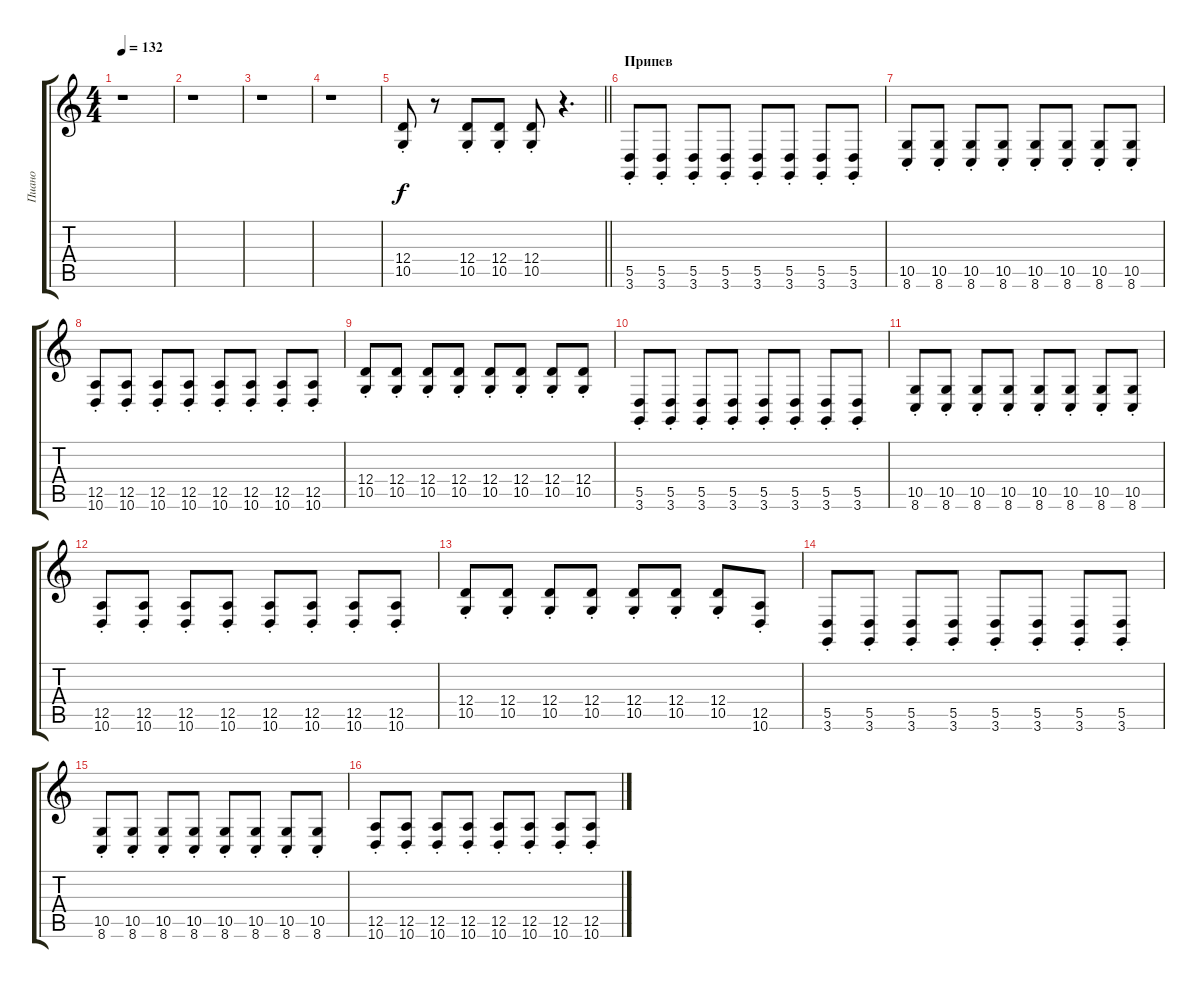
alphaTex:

\track ("Пиано" "Пиано") {instrument acousticgrandpiano}
\staff {score tabs}
\tuning (E4 B3 G3 D3 A2 E2) {hide}
\ts (4 4)
\tempo 132
\clef g2
\ks c
r.1{dy f} |
r.1 |
r.1 |
r.1 |
\barLineRight lightlight
(12.4{st} 10.5{st}).8 r.8 (12.4{st} 10.5{st}).8 (12.4{st} 10.5{st}).8 (12.4{st} 10.5{st}).8 r.4{d} |
\section ("" "Припев")
(5.5{st} 3.6{st}).8 (5.5{st} 3.6{st}).8 (5.5{st} 3.6{st}).8 (5.5{st} 3.6{st}).8 (5.5{st} 3.6{st}).8 (5.5{st} 3.6{st}).8 (5.5{st} 3.6{st}).8 (5.5{st} 3.6{st}).8 |
(10.5{st} 8.6{st}).8 (10.5{st} 8.6{st}).8 (10.5{st} 8.6{st}).8 (10.5{st} 8.6{st}).8 (10.5{st} 8.6{st}).8 (10.5{st} 8.6{st}).8 (10.5{st} 8.6{st}).8 (10.5{st} 8.6{st}).8 |
(12.5{st} 10.6{st}).8 (12.5{st} 10.6{st}).8 (12.5{st} 10.6{st}).8 (12.5{st} 10.6{st}).8 (12.5{st} 10.6{st}).8 (12.5{st} 10.6{st}).8 (12.5{st} 10.6{st}).8 (12.5{st} 10.6{st}).8 |
(12.4{st} 10.5{st}).8 (12.4{st} 10.5{st}).8 (12.4{st} 10.5{st}).8 (12.4{st} 10.5{st}).8 (12.4{st} 10.5{st}).8 (12.4{st} 10.5{st}).8 (12.4{st} 10.5{st}).8 (12.4{st} 10.5{st}).8 |
(5.5{st} 3.6{st}).8 (5.5{st} 3.6{st}).8 (5.5{st} 3.6{st}).8 (5.5{st} 3.6{st}).8 (5.5{st} 3.6{st}).8 (5.5{st} 3.6{st}).8 (5.5{st} 3.6{st}).8 (5.5{st} 3.6{st}).8 |
(10.5{st} 8.6{st}).8 (10.5{st} 8.6{st}).8 (10.5{st} 8.6{st}).8 (10.5{st} 8.6{st}).8 (10.5{st} 8.6{st}).8 (10.5{st} 8.6{st}).8 (10.5{st} 8.6{st}).8 (10.5{st} 8.6{st}).8 |
(12.5{st} 10.6{st}).8 (12.5{st} 10.6{st}).8 (12.5{st} 10.6{st}).8 (12.5{st} 10.6{st}).8 (12.5{st} 10.6{st}).8 (12.5{st} 10.6{st}).8 (12.5{st} 10.6{st}).8 (12.5{st} 10.6{st}).8 |
(12.4{st} 10.5{st}).8 (12.4{st} 10.5{st}).8 (12.4{st} 10.5{st}).8 (12.4{st} 10.5{st}).8 (12.4{st} 10.5{st}).8 (12.4{st} 10.5{st}).8 (12.4{st} 10.5{st}).8 (12.5{st} 10.6{st}).8 |
(5.5{st} 3.6{st}).8 (5.5{st} 3.6{st}).8 (5.5{st} 3.6{st}).8 (5.5{st} 3.6{st}).8 (5.5{st} 3.6{st}).8 (5.5{st} 3.6{st}).8 (5.5{st} 3.6{st}).8 (5.5{st} 3.6{st}).8 |
(10.5{st} 8.6{st}).8 (10.5{st} 8.6{st}).8 (10.5{st} 8.6{st}).8 (10.5{st} 8.6{st}).8 (10.5{st} 8.6{st}).8 (10.5{st} 8.6{st}).8 (10.5{st} 8.6{st}).8 (10.5{st} 8.6{st}).8 |
(12.5{st} 10.6{st}).8 (12.5{st} 10.6{st}).8 (12.5{st} 10.6{st}).8 (12.5{st} 10.6{st}).8 (12.5{st} 10.6{st}).8 (12.5{st} 10.6{st}).8 (12.5{st} 10.6{st}).8 (12.5{st} 10.6{st}).8
